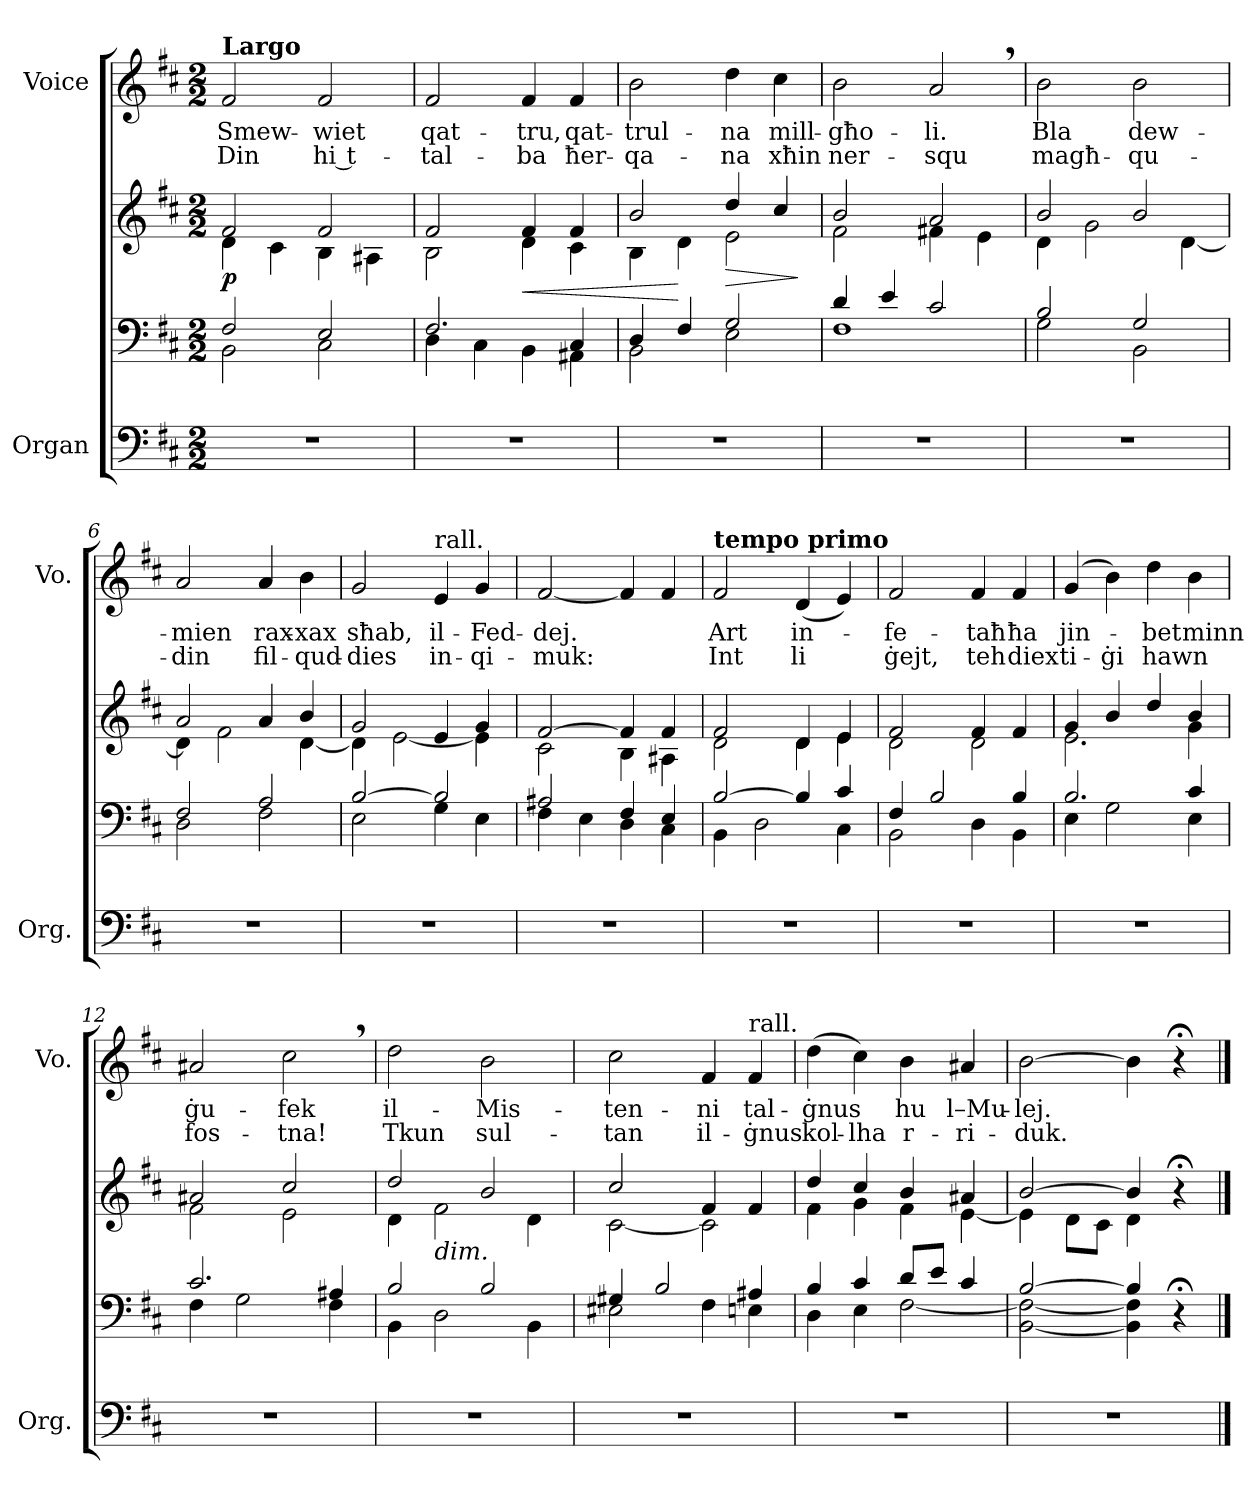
**kern	**kern	**kern	**dynam	**kern	**text	**text
*part2	*part2	*part2	*part2	*part1	*part1	*part1
*staff4	*staff3	*staff2	*staff2/3/4	*staff1	*staff1	*staff1
*I"Organ	*	*	*	*I"Voice	*	*
*I'Org.	*	*	*	*I'Vo.	*	*
*stria5	*	*	*	*	*	*
*clefF4	*clefF4	*clefG2	*	*clefG2	*	*
*k[f#c#]	*k[f#c#]	*k[f#c#]	*	*k[f#c#]	*	*
*M2/2	*M2/2	*M2/2	*	*M2/2	*	*
=1	=1	=1	=1	=1	=1	=1
*	*^	*^	*	*	*	*
!	!	!	!	!	!	!LO:TX:a:B:t=Largo	!	!
!	!	!	!	!	!LO:DY:b	!	!	!
1r	2F#/	2BB\	2f#/	4d\	p	2f#/	Smew-	Din
.	.	.	.	4c#\	.	.	.	.
.	2E/	2C#\	2f#/	4B\	.	2f#/	-wiet	hi t-
.	.	.	.	4A#X\	.	.	.	.
=2	=2	=2	=2	=2	=2	=2	=2	=2
1r	2.F#/	4D\	2f#/	2B\	.	2f#/	qat-	-tal-
.	.	4C#\	.	.	.	.	.	.
!	!	!	!	!	!LO:HP:b	!	!	!
.	.	4BB\	4f#/	4d\	<	4f#/	-tru,	-ba
.	4C#/	4AA#X\	4f#/	4c#\	.	4f#/	qat-	ħer-
=3	=3	=3	=3	=3	=3	=3	=3	=3
1r	4D/	2BB\	2b/	4B\	.	2b\	-trul-	-qa-
.	4F#/	.	.	4d\	[	.	.	.
!	!	!	!	!	!LO:HP:b	!	!	!
.	2G/	2E\	4dd/	2e\	>	4dd\	-na	-na
.	.	.	4cc#/	.	.	4cc#\	mill-	xħin
*	*v	*v	*	*	*	*	*	*
*	*	*v	*v	*	*	*	*
.	.	.	]	.	.	.
=4	=4	=4	=4	=4	=4	=4
*	*^	*^	*	*	*	*
1r	4d/	1F#	2b/	2f#\	.	2b\	-għo-	ner-
.	4e/	.	.	.	.	.	.	.
.	2c#/	.	2a/	4f#X\	.	2a,/	-li.	-squ
.	.	.	.	4e\	.	.	.	.
!!LO:LB:g=z
=5	=5	=5	=5	=5	=5	=5	=5	=5
1r	2B/	2G\	2b/	4d\	.	2b\	Bla	magħ-
.	.	.	.	2g\	.	.	.	.
.	2G/	2BB\	2b/	.	.	2b\	dew-	-qu-
.	.	.	.	[4d\	.	.	.	.
=6	=6	=6	=6	=6	=6	=6	=6	=6
1r	2F#/	2D\	2a/	4d\]	.	2a/	-mien	-din
.	.	.	.	2f#\	.	.	.	.
.	2A/	2F#\	4a/	.	.	4a/	rax-	fil-
.	.	.	4b/	[4d\	.	4b\	-xax	-qud-
=7	=7	=7	=7	=7	=7	=7	=7	=7
1r	[2B/	2E\	2g/	4d\]	.	2g/	sħab,	-dies
.	.	.	.	[2e\	.	.	.	.
!	!	!	!	!	!	!LO:TX:a:t=rall.	!	!
.	2B/]	4G\	4e/	.	.	4e/	il-	in-
.	.	4E\	4g/	4e\]	.	4g/	-Fed-	-qi-
=8	=8	=8	=8	=8	=8	=8	=8	=8
1r	2A#X/	4F#\	[2f#/	2c#\	.	[2f#/	-dej.	-muk:
.	.	4E\	.	.	.	.	.	.
.	4F#/	4D\	4f#/]	4B\	.	4f#/]	.	.
.	4E/	4C#\	4f#/	4A#X\	.	4f#/	.	.
!!LO:LB:g=z
=9	=9	=9	=9	=9	=9	=9	=9	=9
!	!	!	!	!	!	!LO:TX:a:B:t=tempo primo	!	!
1r	[2B/	4BB\	2f#/	2d\	.	2f#/	Art	Int
.	.	2D\	.	.	.	.	.	.
.	4B/]	.	4d/	4d\	.	(4d/	in-	li
.	4c#/	4C#\	4e/	4e\	.	4e/)	.	.
=10	=10	=10	=10	=10	=10	=10	=10	=10
1r	4F#/	2BB\	2f#/	2d\	.	2f#/	-fe-	ġejt,
.	2B/	.	.	.	.	.	.	.
.	.	4D\	4f#/	2d\	.	4f#/	-taħ	teh
.	4B/	4BB\	4f#/	.	.	4f#/	ħa	diex
=11	=11	=11	=11	=11	=11	=11	=11	=11
1r	2.B/	4E\	4g/	2.e\	.	(4g/	jin-	ti-
.	.	2G\	4b/	.	.	4b\)	.	-ġi
.	.	.	4dd/	.	.	4dd\	-bet	hawn
.	4c#/	4E\	4b/	4g\	.	4b\	minn	.
=12	=12	=12	=12	=12	=12	=12	=12	=12
1r	2.c#/	4F#\	2a#X/	2f#\	.	2a#X/	ġu-	fos-
.	.	2G\	.	.	.	.	.	.
.	.	.	2cc#/	2e\	.	2cc#,\	-fek	-tna!
.	4A#X/	4F#\	.	.	.	.	.	.
!!LO:LB:g=z
=13	=13	=13	=13	=13	=13	=13	=13	=13
1r	2B/	4BB\	2dd/	4d\	.	2dd\	il-	Tkun
!	!	!	!	!LO:TX:b:i:t=dim.	!	!	!	!
.	.	2D\	.	2f#\	.	.	.	.
.	2B/	.	2b/	.	.	2b\	-Mis-	sul-
.	.	4BB\	.	4d\	.	.	.	.
=14	=14	=14	=14	=14	=14	=14	=14	=14
1r	4G#X/	2E#X\	2cc#/	[2c#\	.	2cc#\	-ten-	-tan
.	2B/	.	.	.	.	.	.	.
.	.	4F#\	4f#/	2c#\]	.	4f#/	-ni	il-
!	!	!	!	!	!	!LO:TX:a:t=rall.	!	!
.	4A#X/	4En\	4f#/	.	.	4f#/	tal-	-ġnus
=15	=15	=15	=15	=15	=15	=15	=15	=15
1r	4B/	4D\	4dd/	4f#\	.	(4dd\	-ġnus	kol-
.	4c#/	4E\	4cc#/	4g\	.	4cc#\)	.	-lha
.	8d/L	[2F#\	4b/	4f#\	.	4b\	hu	r-
.	8e/J	.	.	.	.	.	.	.
.	4c#/	.	4a#X/	[4e\	.	4a#X/	l–Mu-	-ri-
=16	=16	=16	=16	=16	=16	=16	=16	=16
1r	[2B/	[2BB\ 2F#\_	[2b/	4e\]	.	[2b\	-lej.	-duk.
.	.	.	.	8d\L	.	.	.	.
.	.	.	.	8c#\J	.	.	.	.
.	4B/]	4BB\] 4F#\]	4b/]	4d\	.	4b\]	.	.
.	4r;	4ryy	4r;<	4ryy	.	4r;<	.	.
*	*v	*v	*	*	*	*	*	*
*	*	*v	*v	*	*	*	*
==	==	==	==	==	==	==
*-	*-	*-	*-	*-	*-	*-
